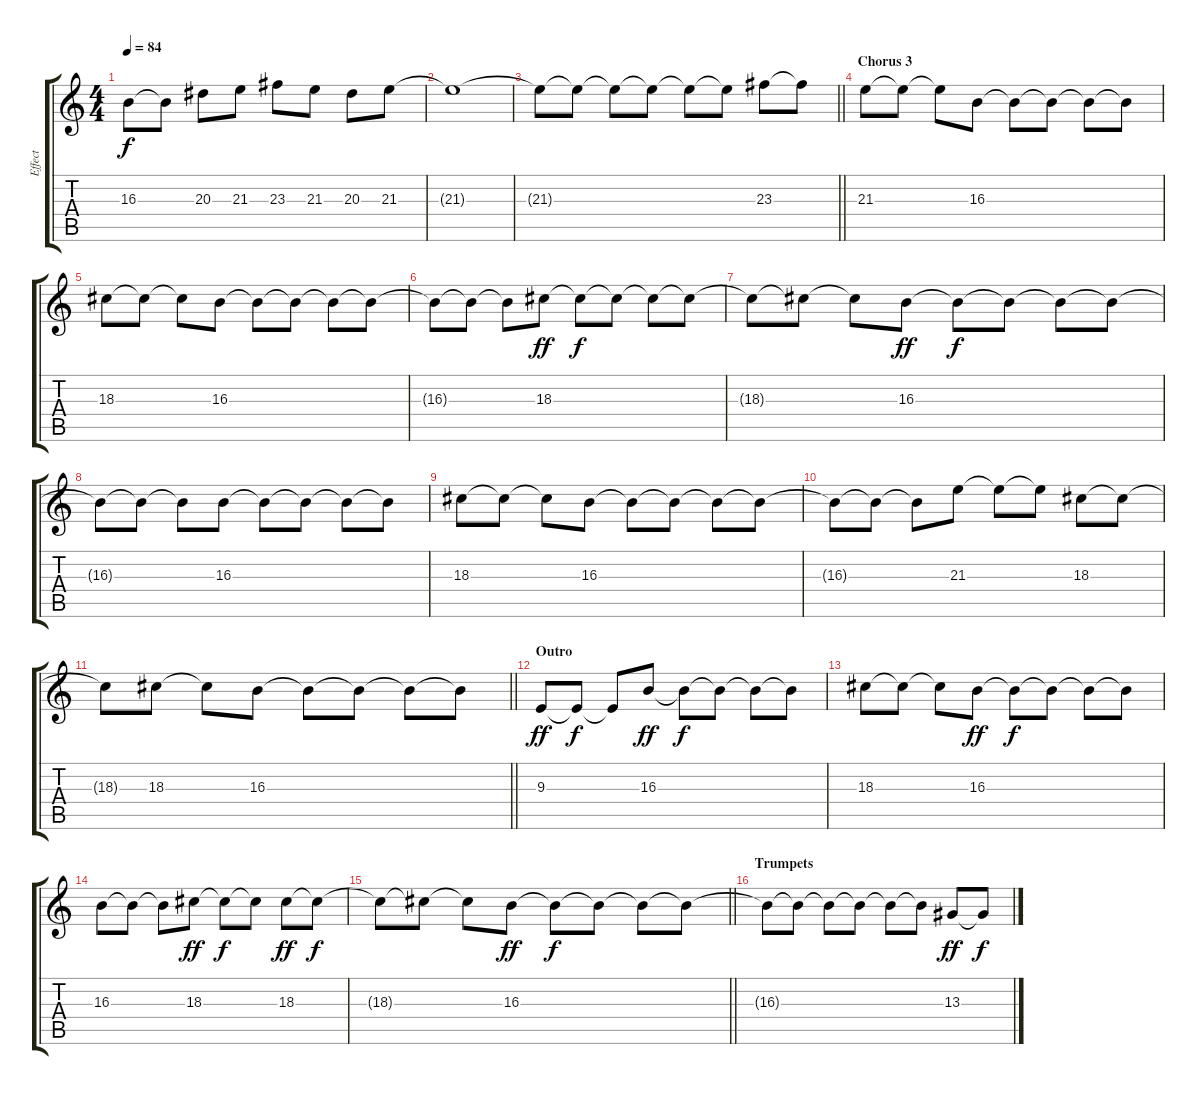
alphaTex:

\track ("Effect" "Effect") {instrument fx5brightness}
\staff {score tabs}
\tuning (E4 B3 G3 D3 A2 E2) {hide}
\ts (4 4)
\tempo 84
\clef g2
\ks c
16.3{t}.8{dy f} 16.3{t}.8 20.3.8 21.3.8 23.3.8 21.3.8 20.3.8 21.3.8 |
21.3{t}.1 |
\barLineRight lightlight
21.3{t}.8 21.3{t}.8 21.3{t}.8 21.3{t}.8 21.3{t}.8 21.3{t}.8 23.3.8 23.3{t}.8 |
\section ("" "Chorus 3")
21.3.8 21.3{t}.8 21.3{t}.8 16.3.8 16.3{t}.8 16.3{t}.8 16.3{t}.8 16.3{t}.8 |
18.3.8 18.3{t}.8 18.3{t}.8 16.3.8 16.3{t}.8 16.3{t}.8 16.3{t}.8 16.3{t}.8 |
16.3{t}.8 16.3{t}.8 16.3{t}.8 18.3.8{dy ff} 18.3{t}.8{dy f} 18.3{t}.8 18.3{t}.8 18.3{t}.8 |
18.3{t}.8 18.3{t}.8 18.3{t}.8 16.3.8{dy ff} 16.3{t}.8{dy f} 16.3{t}.8 16.3{t}.8 16.3{t}.8 |
16.3{t}.8 16.3{t}.8 16.3{t}.8 16.3.8 16.3{t}.8 16.3{t}.8 16.3{t}.8 16.3{t}.8 |
18.3.8 18.3{t}.8 18.3{t}.8 16.3.8 16.3{t}.8 16.3{t}.8 16.3{t}.8 16.3{t}.8 |
16.3{t}.8 16.3{t}.8 16.3{t}.8 21.3.8 21.3{t}.8 21.3{t}.8 18.3.8 18.3{t}.8 |
\barLineRight lightlight
18.3{t}.8 18.3.8 18.3{t}.8 16.3.8 16.3{t}.8 16.3{t}.8 16.3{t}.8 16.3{t}.8 |
\section ("" "Outro")
9.3.8{dy ff} 9.3{t}.8{dy f} 9.3{t}.8 16.3.8{dy ff} 16.3{t}.8{dy f} 16.3{t}.8 16.3{t}.8 16.3{t}.8 |
18.3.8 18.3{t}.8 18.3{t}.8 16.3.8{dy ff} 16.3{t}.8{dy f} 16.3{t}.8 16.3{t}.8 16.3{t}.8 |
16.3.8 16.3{t}.8 16.3{t}.8 18.3.8{dy ff} 18.3{t}.8{dy f} 18.3{t}.8 18.3.8{dy ff} 18.3{t}.8{dy f} |
\barLineRight lightlight
18.3{t}.8 18.3{t}.8 18.3{t}.8 16.3.8{dy ff} 16.3{t}.8{dy f} 16.3{t}.8 16.3{t}.8 16.3{t}.8 |
\section ("" "Trumpets")
16.3{t}.8 16.3{t}.8 16.3{t}.8 16.3{t}.8 16.3{t}.8 16.3{t}.8 13.3.8{dy ff} 13.3{t}.8{dy f}
